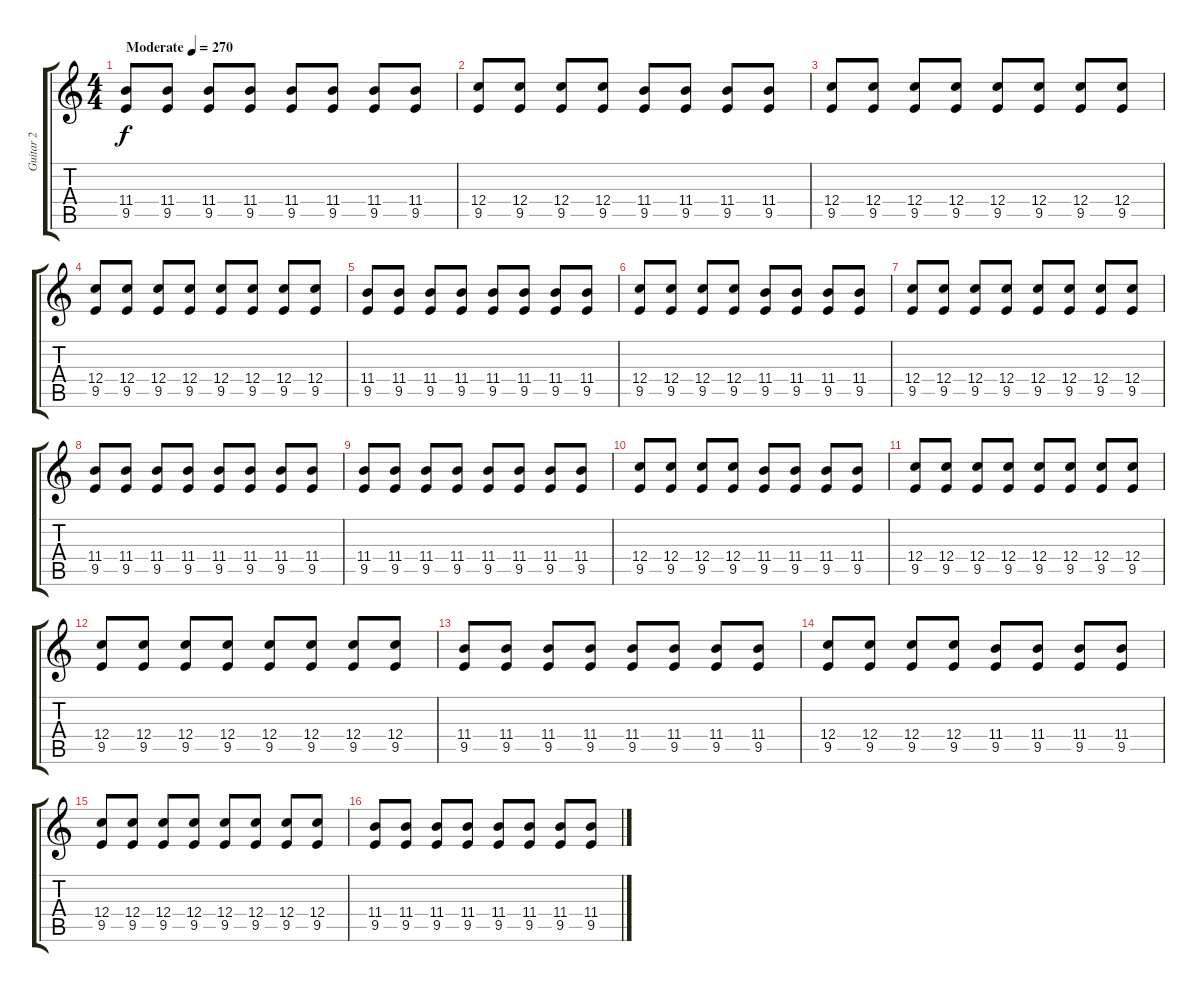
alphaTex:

\track ("Guitar 2" "Guitar 2") {instrument distortionguitar}
\staff {score tabs}
\tuning (D4 A3 F3 C3 G2 D2) {hide}
\ts (4 4)
\tempo (270 "Moderate")
\clef g2
\ks c
(11.4 9.5).8{dy f instrument distortionguitar} (11.4 9.5).8 (11.4 9.5).8 (11.4 9.5).8 (11.4 9.5).8 (11.4 9.5).8 (11.4 9.5).8 (11.4 9.5).8 |
(12.4 9.5).8 (12.4 9.5).8 (12.4 9.5).8 (12.4 9.5).8 (11.4 9.5).8 (11.4 9.5).8 (11.4 9.5).8 (11.4 9.5).8 |
(12.4 9.5).8 (12.4 9.5).8 (12.4 9.5).8 (12.4 9.5).8 (12.4 9.5).8 (12.4 9.5).8 (12.4 9.5).8 (12.4 9.5).8 |
(12.4 9.5).8 (12.4 9.5).8 (12.4 9.5).8 (12.4 9.5).8 (12.4 9.5).8 (12.4 9.5).8 (12.4 9.5).8 (12.4 9.5).8 |
(11.4 9.5).8 (11.4 9.5).8 (11.4 9.5).8 (11.4 9.5).8 (11.4 9.5).8 (11.4 9.5).8 (11.4 9.5).8 (11.4 9.5).8 |
(12.4 9.5).8 (12.4 9.5).8 (12.4 9.5).8 (12.4 9.5).8 (11.4 9.5).8 (11.4 9.5).8 (11.4 9.5).8 (11.4 9.5).8 |
(12.4 9.5).8 (12.4 9.5).8 (12.4 9.5).8 (12.4 9.5).8 (12.4 9.5).8 (12.4 9.5).8 (12.4 9.5).8 (12.4 9.5).8 |
(11.4 9.5).8 (11.4 9.5).8 (11.4 9.5).8 (11.4 9.5).8 (11.4 9.5).8 (11.4 9.5).8 (11.4 9.5).8 (11.4 9.5).8 |
(11.4 9.5).8 (11.4 9.5).8 (11.4 9.5).8 (11.4 9.5).8 (11.4 9.5).8 (11.4 9.5).8 (11.4 9.5).8 (11.4 9.5).8 |
(12.4 9.5).8 (12.4 9.5).8 (12.4 9.5).8 (12.4 9.5).8 (11.4 9.5).8 (11.4 9.5).8 (11.4 9.5).8 (11.4 9.5).8 |
(12.4 9.5).8 (12.4 9.5).8 (12.4 9.5).8 (12.4 9.5).8 (12.4 9.5).8 (12.4 9.5).8 (12.4 9.5).8 (12.4 9.5).8 |
(12.4 9.5).8 (12.4 9.5).8 (12.4 9.5).8 (12.4 9.5).8 (12.4 9.5).8 (12.4 9.5).8 (12.4 9.5).8 (12.4 9.5).8 |
(11.4 9.5).8 (11.4 9.5).8 (11.4 9.5).8 (11.4 9.5).8 (11.4 9.5).8 (11.4 9.5).8 (11.4 9.5).8 (11.4 9.5).8 |
(12.4 9.5).8 (12.4 9.5).8 (12.4 9.5).8 (12.4 9.5).8 (11.4 9.5).8 (11.4 9.5).8 (11.4 9.5).8 (11.4 9.5).8 |
(12.4 9.5).8 (12.4 9.5).8 (12.4 9.5).8 (12.4 9.5).8 (12.4 9.5).8 (12.4 9.5).8 (12.4 9.5).8 (12.4 9.5).8 |
(11.4 9.5).8 (11.4 9.5).8 (11.4 9.5).8 (11.4 9.5).8 (11.4 9.5).8 (11.4 9.5).8 (11.4 9.5).8 (11.4 9.5).8
